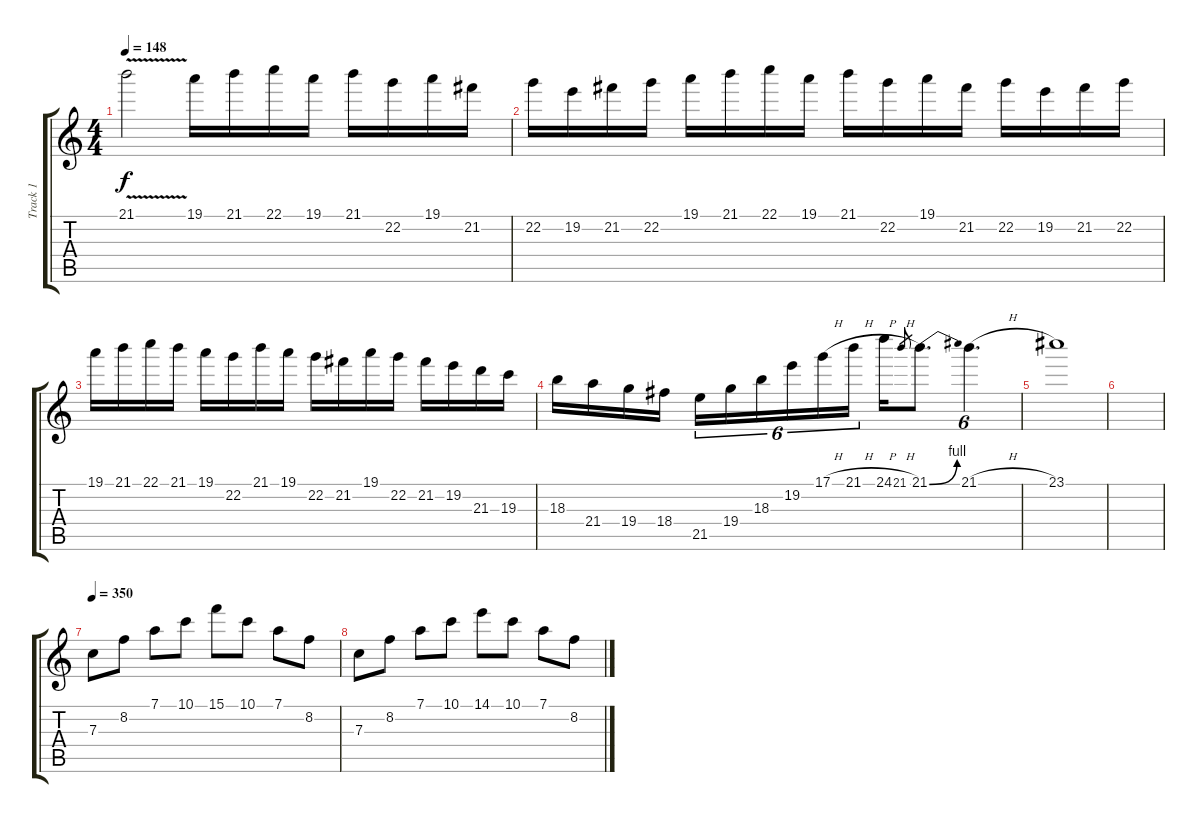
\track ("Track 1" "Track 1") {instrument overdrivenguitar}
\staff {score tabs}
\tuning (D4 A3 F3 C3 G2 D2) {hide}
\ts (4 4)
\tempo 148
\clef g2
\ks c
21.1{v}.2{dy f} 19.1.16 21.1.16 22.1.16 19.1.16 21.1.16 22.2.16 19.1.16 21.2.16 |
22.2.16 19.2.16 21.2.16 22.2.16 19.1.16 21.1.16 22.1.16 19.1.16 21.1.16 22.2.16 19.1.16 21.2.16 22.2.16 19.2.16 21.2.16 22.2.16 |
19.1.16 21.1.16 22.1.16 21.1.16 19.1.16 22.2.16 21.1.16 19.1.16 22.2.16 21.2.16 19.1.16 22.2.16 21.2.16 19.2.16 21.3.16 19.3.16 |
18.3.16 21.4.16 19.4.16 18.4.16 21.5.16{tu (6 4)} 19.4.16{tu (6 4)} 18.3.16{tu (6 4)} 19.2.16{tu (6 4)} 17.1{h}.16{tu (6 4)} 21.1{h}.16{tu (6 4)} 24.1{h}.16 21.1{h}.8{gr} 21.1{be (bend 0 0 60 4)}.8{d} 21.1{h}.4{d tu (6 4)} |
23.1.1 |
|
\tempo 350
7.3.8 8.2.8 7.1.8 10.1.8 15.1.8 10.1.8 7.1.8 8.2.8 |
7.3.8 8.2.8 7.1.8 10.1.8 14.1.8 10.1.8 7.1.8 8.2.8
